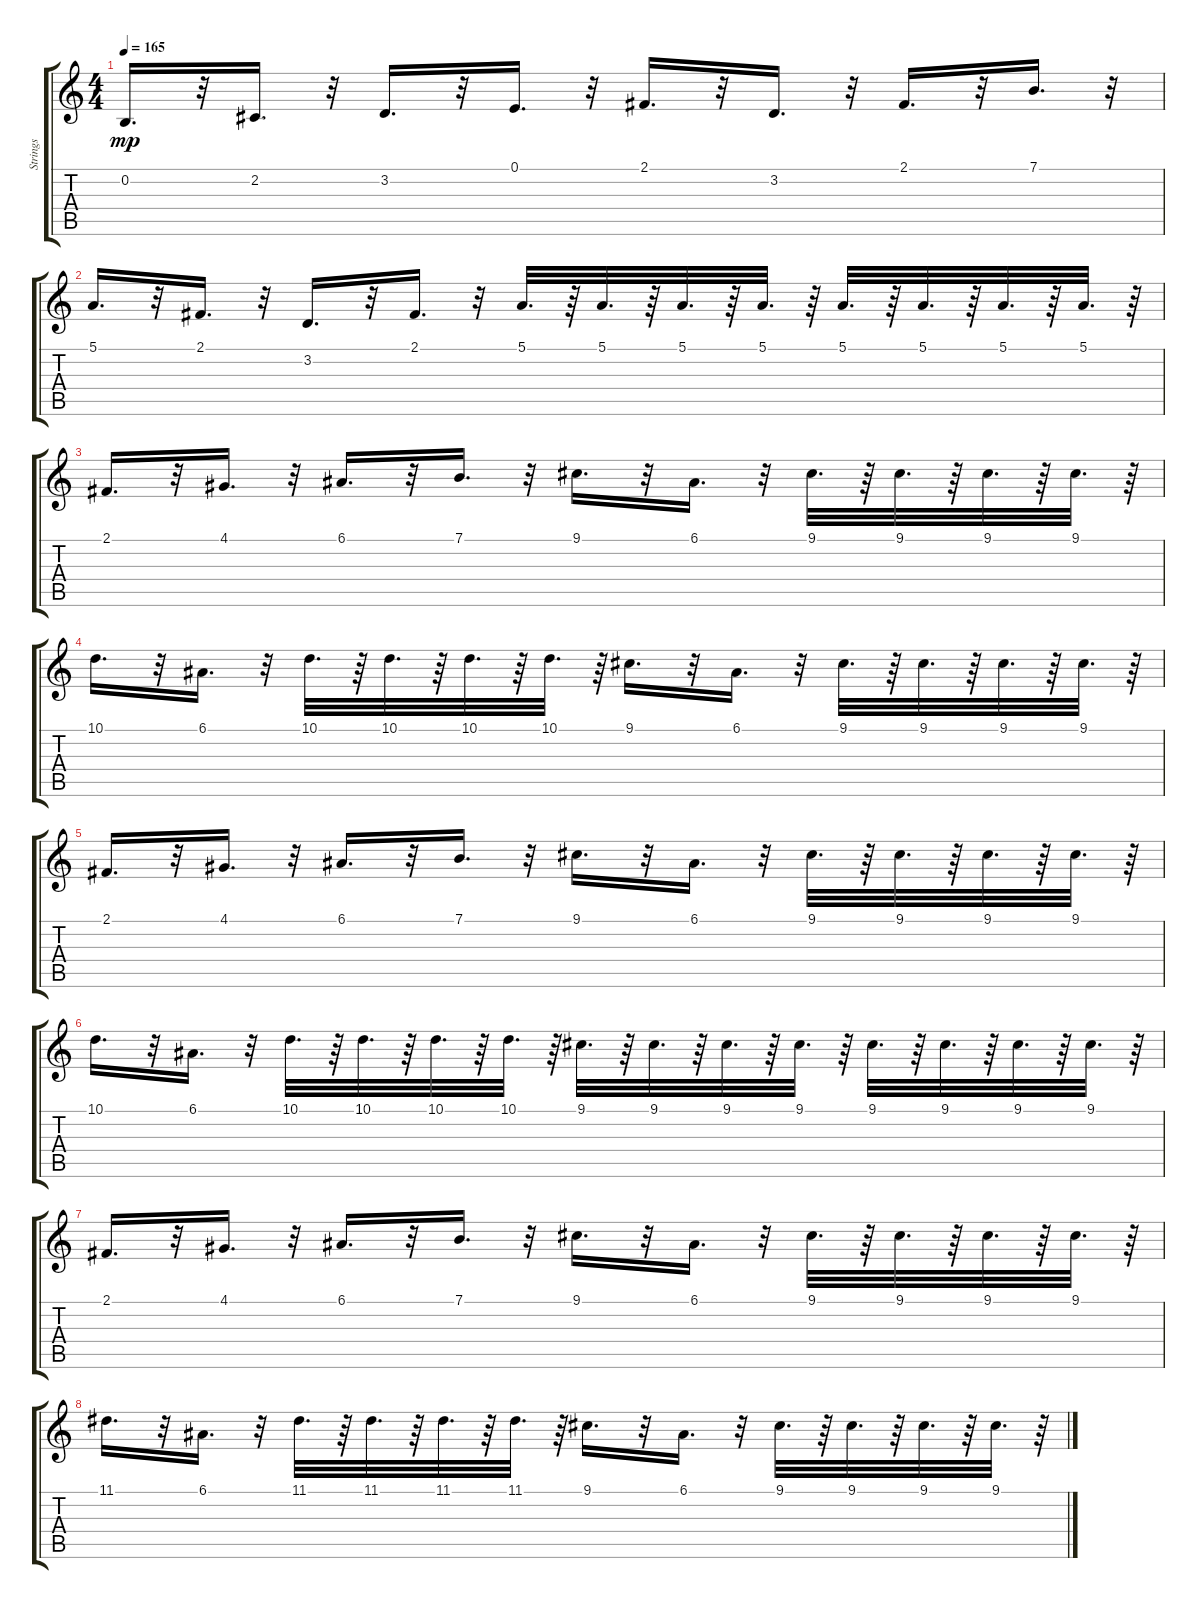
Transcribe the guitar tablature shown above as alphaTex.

\track ("Strings" "Strings") {instrument stringensemble1}
\staff {score tabs}
\tuning (E4 B3 G3 D3 A2 E2) {hide}
\ts (4 4)
\tempo 165
\clef g2
\ks c
0.2.16{d dy mp} r.32 2.2.16{d} r.32 3.2.16{d} r.32 0.1.16{d} r.32 2.1.16{d} r.32 3.2.16{d} r.32 2.1.16{d} r.32 7.1.16{d} r.32 |
5.1.16{d} r.32 2.1.16{d} r.32 3.2.16{d} r.32 2.1.16{d} r.32 5.1.32{d} r.64 5.1.32{d} r.64 5.1.32{d} r.64 5.1.32{d} r.64 5.1.32{d} r.64 5.1.32{d} r.64 5.1.32{d} r.64 5.1.32{d} r.64 |
2.1.16{d} r.32 4.1.16{d} r.32 6.1.16{d} r.32 7.1.16{d} r.32 9.1.16{d} r.32 6.1.16{d} r.32 9.1.32{d} r.64 9.1.32{d} r.64 9.1.32{d} r.64 9.1.32{d} r.64 |
10.1.16{d} r.32 6.1.16{d} r.32 10.1.32{d} r.64 10.1.32{d} r.64 10.1.32{d} r.64 10.1.32{d} r.64 9.1.16{d} r.32 6.1.16{d} r.32 9.1.32{d} r.64 9.1.32{d} r.64 9.1.32{d} r.64 9.1.32{d} r.64 |
2.1.16{d} r.32 4.1.16{d} r.32 6.1.16{d} r.32 7.1.16{d} r.32 9.1.16{d} r.32 6.1.16{d} r.32 9.1.32{d} r.64 9.1.32{d} r.64 9.1.32{d} r.64 9.1.32{d} r.64 |
10.1.16{d} r.32 6.1.16{d} r.32 10.1.32{d} r.64 10.1.32{d} r.64 10.1.32{d} r.64 10.1.32{d} r.64 9.1.32{d} r.64 9.1.32{d} r.64 9.1.32{d} r.64 9.1.32{d} r.64 9.1.32{d} r.64 9.1.32{d} r.64 9.1.32{d} r.64 9.1.32{d} r.64 |
2.1.16{d} r.32 4.1.16{d} r.32 6.1.16{d} r.32 7.1.16{d} r.32 9.1.16{d} r.32 6.1.16{d} r.32 9.1.32{d} r.64 9.1.32{d} r.64 9.1.32{d} r.64 9.1.32{d} r.64 |
11.1.16{d} r.32 6.1.16{d} r.32 11.1.32{d} r.64 11.1.32{d} r.64 11.1.32{d} r.64 11.1.32{d} r.64 9.1.16{d} r.32 6.1.16{d} r.32 9.1.32{d} r.64 9.1.32{d} r.64 9.1.32{d} r.64 9.1.32{d} r.64
